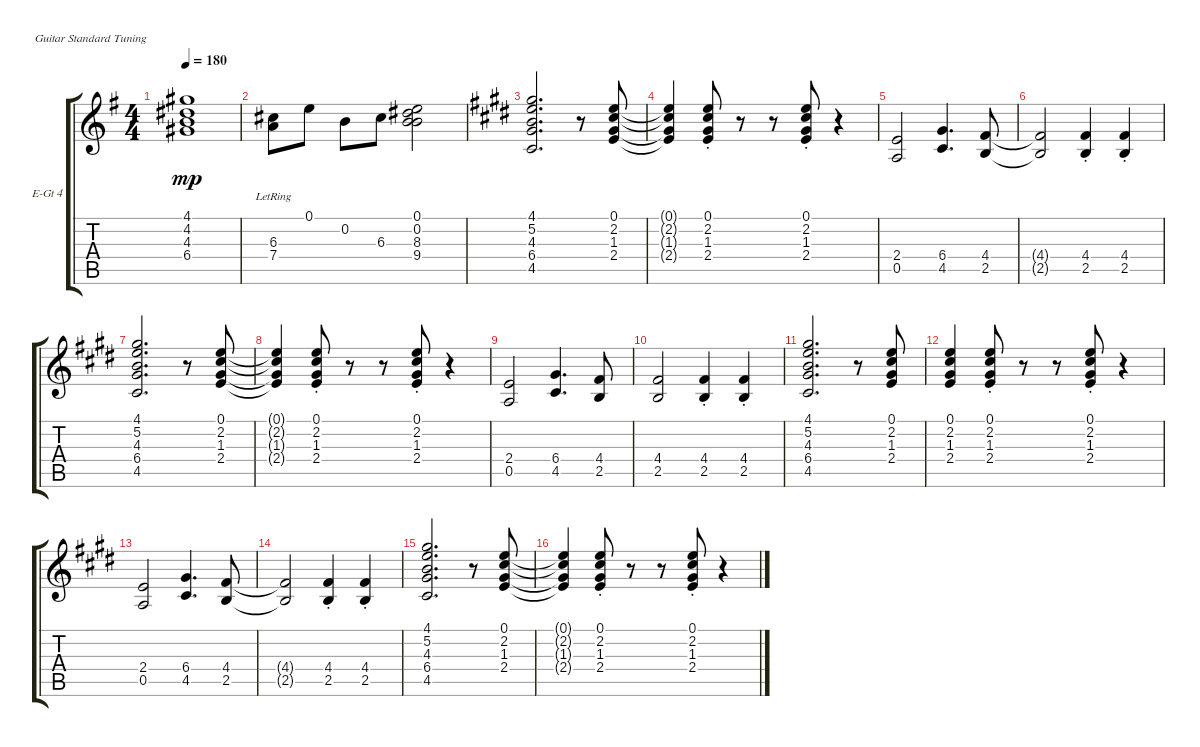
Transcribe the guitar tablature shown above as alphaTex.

\defaultSystemsLayout 4
\bracketExtendMode groupsimilarinstruments
\firstSystemTrackNameOrientation horizontal
\otherSystemsTrackNameOrientation horizontal
\track ("Electric Guitar 4" "E-Gt 4") {instrument electricguitarclean}
\staff {score tabs}
\tuning (E4 B3 G3 D3 A2 E2)
\ts (4 4)
\tempo 180
\clef g2
\ks g
(6.4 4.3 4.2 4.1).1{dy mp} |
(7.4{lr} 6.3).8 0.1.8 0.2.8 6.3.8 (9.4 8.3 0.2 0.1).2 |
\ks c#minor
(4.5 6.4 4.3 5.2 4.1).2{d} r.8 (0.1 2.2 1.3 2.4).8 |
(2.4{t} 1.3{t} 2.2{t} 0.1{t}).4 (0.1 2.2 1.3 2.4{st}).8 r.8 r.8 (2.4 1.3 2.2 0.1{st}).8 r.4 |
(0.5 2.4).2 (6.4 4.5).4{d} (2.5 4.4).8 |
(4.4{t} 2.5{t}).2 (4.4 2.5{st}).4 (2.5 4.4{st}).4 |
(4.5 6.4 4.3 5.2 4.1).2{d} r.8 (0.1 2.2 1.3 2.4).8 |
(2.4{t} 1.3{t} 2.2{t} 0.1{t}).4 (0.1{st} 2.2{st} 1.3{st} 2.4{st}).8 r.8 r.8 (2.4{st} 1.3{st} 2.2{st} 0.1{st}).8 r.4 |
(0.5 2.4).2 (6.4 4.5).4{d} (2.5 4.4).8 |
(4.4 2.5).2 (2.5{st} 4.4{st}).4 (4.4 2.5{st}).4 |
(4.5 6.4 4.3 5.2 4.1).2{d} r.8 (0.1 2.2 1.3 2.4).8 |
(2.4 1.3 2.2 0.1).4 (0.1{st} 2.2{st} 1.3{st} 2.4{st}).8 r.8 r.8 (2.4{st} 1.3{st} 2.2{st} 0.1{st}).8 r.4 |
(2.4 0.5).2 (4.5 6.4).4{d} (4.4 2.5).8 |
(2.5{t} 4.4{t}).2 (4.4{st} 2.5{st}).4 (4.4{st} 2.5{st}).4 |
(4.5 6.4 4.3 5.2 4.1).2{d} r.8 (0.1 2.2 1.3 2.4).8 |
(2.4{t} 1.3{t} 2.2{t} 0.1{t}).4 (0.1{st} 2.2{st} 1.3{st} 2.4{st}).8 r.8 r.8 (2.4{st} 1.3{st} 2.2{st} 0.1{st}).8 r.4
